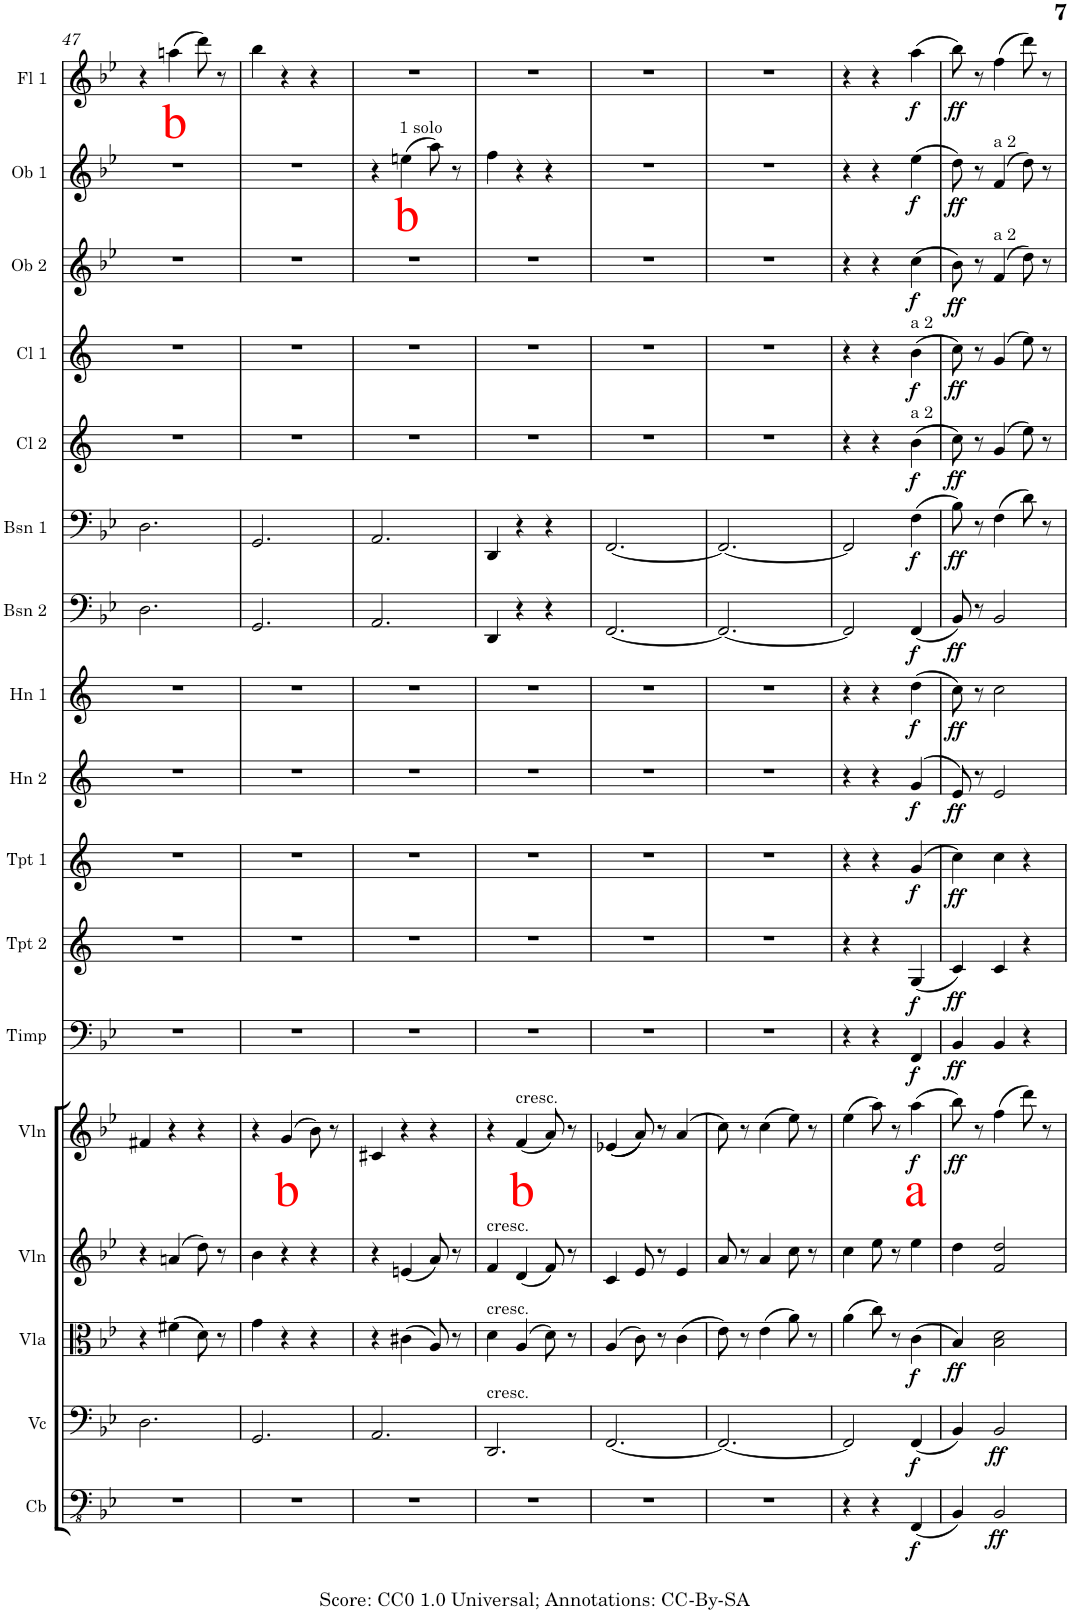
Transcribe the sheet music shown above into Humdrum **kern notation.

**kern	**dynam	**kern	**dynam	**kern	**dynam	**kern	**kern	**text	**dynam	**kern	**dynam	**kern	**dynam	**kern	**dynam	**kern	**dynam	**kern	**dynam	**kern	**dynam	**kern	**dynam	**kern	**dynam	**kern	**dynam	**kern	**dynam	**kern	**text	**dynam	**kern	**text	**dynam
*part17	*part17	*part16	*part16	*part15	*part15	*part14	*part13	*part13	*part13	*part12	*part12	*part11	*part11	*part10	*part10	*part9	*part9	*part8	*part8	*part7	*part7	*part6	*part6	*part5	*part5	*part4	*part4	*part3	*part3	*part2	*part2	*part2	*part1	*part1	*part1
*staff17	*staff17	*staff16	*staff16	*staff15	*staff15	*staff14	*staff13	*staff13	*staff13	*staff12	*staff12	*staff11	*staff11	*staff10	*staff10	*staff9	*staff9	*staff8	*staff8	*staff7	*staff7	*staff6	*staff6	*staff5	*staff5	*staff4	*staff4	*staff3	*staff3	*staff2	*staff2	*staff2	*staff1	*staff1	*staff1
*I"Contrabass	*	*I"Violoncello	*	*I"Viola	*	*I"Violin	*I"Violin	*	*	*I"Timpani	*	*I"Bb Trumpet 2	*	*I"Bb Trumpet 1	*	*I"Bb (basso) Horn 2	*	*I"Bb (basso) Horn 1	*	*I"Bassoon 2	*	*I"Bassoon 1	*	*I"Bb Clarinet 2	*	*I"Bb Clarinet 1	*	*I"Oboe 2	*	*I"Oboe 1	*	*	*I"Flute 1	*	*
*I'Cb	*	*I'Vc	*	*I'Vla	*	*I'Vln	*I'Vln	*	*	*I'Timp	*	*I'Tpt 2	*	*I'Tpt 1	*	*I'Hn 2	*	*I'Hn 1	*	*I'Bsn 2	*	*I'Bsn 1	*	*I'Cl 2	*	*I'Cl 1	*	*I'Ob 2	*	*I'Ob 1	*	*	*I'Fl 1	*	*
!!LO:PB:g=z
*clefFv4	*	*clefF4	*	*clefC3	*	*clefG2	*clefG2	*	*	*clefF4	*	*clefG2	*	*clefG2	*	*clefG2	*	*clefG2	*	*clefF4	*	*clefF4	*	*clefG2	*	*clefG2	*	*clefG2	*	*clefG2	*	*	*clefG2	*	*
*	*	*	*	*	*	*	*	*	*	*	*	*Trd1c2	*	*Trd1c2	*	*Trd8c14	*	*Trd8c14	*	*	*	*	*	*Trd1c2	*	*Trd1c2	*	*	*	*	*	*	*	*	*
*k[b-e-]	*	*k[b-e-]	*	*k[b-e-]	*	*k[b-e-]	*k[b-e-]	*	*	*k[b-e-]	*	*k[]	*	*k[]	*	*k[]	*	*k[]	*	*k[b-e-]	*	*k[b-e-]	*	*k[]	*	*k[]	*	*k[b-e-]	*	*k[b-e-]	*	*	*k[b-e-]	*	*
*M3/4	*	*M3/4	*	*M3/4	*	*M3/4	*M3/4	*	*	*M3/4	*	*M3/4	*	*M3/4	*	*M3/4	*	*M3/4	*	*M3/4	*	*M3/4	*	*M3/4	*	*M3/4	*	*M3/4	*	*M3/4	*	*	*M3/4	*	*
=47	=47	=47	=47	=47	=47	=47	=47	=47	=47	=47	=47	=47	=47	=47	=47	=47	=47	=47	=47	=47	=47	=47	=47	=47	=47	=47	=47	=47	=47	=47	=47	=47	=47	=47	=47
2.r	.	2.D\	.	4r	.	4r	4f#X/	.	.	2.r	.	2.r	.	2.r	.	2.r	.	2.r	.	2.D\	.	2.D\	.	2.r	.	2.r	.	2.r	.	2.r	.	.	4r	.	.
!	!	!	!	!	!	!	!	!	!	!	!	!	!	!	!	!	!	!	!	!	!	!	!	!	!	!	!	!	!	!	!	!	!	!LO:LY:b:color=#FF0000	!
.	.	.	.	(4f#X\	.	(4an/	4r	.	.	.	.	.	.	.	.	.	.	.	.	.	.	.	.	.	.	.	.	.	.	.	.	.	(4aan\	b	.
.	.	.	.	8d\)	.	8dd\)	4r	.	.	.	.	.	.	.	.	.	.	.	.	.	.	.	.	.	.	.	.	.	.	.	.	.	8ddd\)	.	.
.	.	.	.	8r	.	8r	.	.	.	.	.	.	.	.	.	.	.	.	.	.	.	.	.	.	.	.	.	.	.	.	.	.	8r	.	.
=48	=48	=48	=48	=48	=48	=48	=48	=48	=48	=48	=48	=48	=48	=48	=48	=48	=48	=48	=48	=48	=48	=48	=48	=48	=48	=48	=48	=48	=48	=48	=48	=48	=48	=48	=48
2.r	.	2.GG/	.	4g\	.	4b-\	4r	.	.	2.r	.	2.r	.	2.r	.	2.r	.	2.r	.	2.GG/	.	2.GG/	.	2.r	.	2.r	.	2.r	.	2.r	.	.	4bb-\	.	.
!	!	!	!	!	!	!	!	!LO:LY:b:color=#FF0000	!	!	!	!	!	!	!	!	!	!	!	!	!	!	!	!	!	!	!	!	!	!	!	!	!	!	!
.	.	.	.	4r	.	4r	(4g/	b	.	.	.	.	.	.	.	.	.	.	.	.	.	.	.	.	.	.	.	.	.	.	.	.	4r	.	.
.	.	.	.	4r	.	4r	8b-\)	.	.	.	.	.	.	.	.	.	.	.	.	.	.	.	.	.	.	.	.	.	.	.	.	.	4r	.	.
.	.	.	.	.	.	.	8r	.	.	.	.	.	.	.	.	.	.	.	.	.	.	.	.	.	.	.	.	.	.	.	.	.	.	.	.
=49	=49	=49	=49	=49	=49	=49	=49	=49	=49	=49	=49	=49	=49	=49	=49	=49	=49	=49	=49	=49	=49	=49	=49	=49	=49	=49	=49	=49	=49	=49	=49	=49	=49	=49	=49
2.r	.	2.AA/	.	4r	.	4r	4c#X/	.	.	2.r	.	2.r	.	2.r	.	2.r	.	2.r	.	2.AA/	.	2.AA/	.	2.r	.	2.r	.	2.r	.	4r	.	.	2.r	.	.
!	!	!	!	!	!	!	!	!	!	!	!	!	!	!	!	!	!	!	!	!	!	!	!	!	!	!	!	!	!	!LO:TX:a:t=1 solo	!	!	!	!	!
!	!	!	!	!	!	!	!	!	!	!	!	!	!	!	!	!	!	!	!	!	!	!	!	!	!	!	!	!	!	!	!LO:LY:b:color=#FF0000	!	!	!	!
.	.	.	.	(4c#X\	.	(4en/	4r	.	.	.	.	.	.	.	.	.	.	.	.	.	.	.	.	.	.	.	.	.	.	(4een\	b	.	.	.	.
.	.	.	.	8A/)	.	8a/)	4r	.	.	.	.	.	.	.	.	.	.	.	.	.	.	.	.	.	.	.	.	.	.	8aa\)	.	.	.	.	.
.	.	.	.	8r	.	8r	.	.	.	.	.	.	.	.	.	.	.	.	.	.	.	.	.	.	.	.	.	.	.	8r	.	.	.	.	.
=50	=50	=50	=50	=50	=50	=50	=50	=50	=50	=50	=50	=50	=50	=50	=50	=50	=50	=50	=50	=50	=50	=50	=50	=50	=50	=50	=50	=50	=50	=50	=50	=50	=50	=50	=50
!	!	!	!	!	!	!LO:TX:a:t=cresc.	!	!	!	!	!	!	!	!	!	!	!	!	!	!	!	!	!	!	!	!	!	!	!	!	!	!	!	!	!
!	!	!	!	!LO:TX:a:t=cresc.	!	!	!	!	!	!	!	!	!	!	!	!	!	!	!	!	!	!	!	!	!	!	!	!	!	!	!	!	!	!	!
!	!	!LO:TX:a:t=cresc.	!	!	!	!	!	!	!	!	!	!	!	!	!	!	!	!	!	!	!	!	!	!	!	!	!	!	!	!	!	!	!	!	!
2.r	.	2.DD/	.	4d\	.	4f/	4r	.	.	2.r	.	2.r	.	2.r	.	2.r	.	2.r	.	4DD/	.	4DD/	.	2.r	.	2.r	.	2.r	.	4ff\	.	.	2.r	.	.
!	!	!	!	!	!	!	!LO:TX:a:t=cresc.	!	!	!	!	!	!	!	!	!	!	!	!	!	!	!	!	!	!	!	!	!	!	!	!	!	!	!	!
!	!	!	!	!	!	!	!	!LO:LY:b:color=#FF0000	!	!	!	!	!	!	!	!	!	!	!	!	!	!	!	!	!	!	!	!	!	!	!	!	!	!	!
.	.	.	.	(4A/	.	(4d/	(4f/	b	.	.	.	.	.	.	.	.	.	.	.	4r	.	4r	.	.	.	.	.	.	.	4r	.	.	.	.	.
.	.	.	.	8d\)	.	8f/)	8a/)	.	.	.	.	.	.	.	.	.	.	.	.	4r	.	4r	.	.	.	.	.	.	.	4r	.	.	.	.	.
.	.	.	.	8r	.	8r	8r	.	.	.	.	.	.	.	.	.	.	.	.	.	.	.	.	.	.	.	.	.	.	.	.	.	.	.	.
=51	=51	=51	=51	=51	=51	=51	=51	=51	=51	=51	=51	=51	=51	=51	=51	=51	=51	=51	=51	=51	=51	=51	=51	=51	=51	=51	=51	=51	=51	=51	=51	=51	=51	=51	=51
2.r	.	[2.FF/	.	(4A/	.	4c/	((4e-X/	.	.	2.r	.	2.r	.	2.r	.	2.r	.	2.r	.	[2.FF/	.	[2.FF/	.	2.r	.	2.r	.	2.r	.	2.r	.	.	2.r	.	.
.	.	.	.	8c\)	.	8e-/	8a/))	.	.	.	.	.	.	.	.	.	.	.	.	.	.	.	.	.	.	.	.	.	.	.	.	.	.	.	.
.	.	.	.	8r	.	8r	8r	.	.	.	.	.	.	.	.	.	.	.	.	.	.	.	.	.	.	.	.	.	.	.	.	.	.	.	.
.	.	.	.	(4c\	.	4e-/	(4a/	.	.	.	.	.	.	.	.	.	.	.	.	.	.	.	.	.	.	.	.	.	.	.	.	.	.	.	.
=52	=52	=52	=52	=52	=52	=52	=52	=52	=52	=52	=52	=52	=52	=52	=52	=52	=52	=52	=52	=52	=52	=52	=52	=52	=52	=52	=52	=52	=52	=52	=52	=52	=52	=52	=52
2.r	.	2.FF/_	.	8e-\)	.	8a/	8cc\)	.	.	2.r	.	2.r	.	2.r	.	2.r	.	2.r	.	2.FF/_	.	2.FF/_	.	2.r	.	2.r	.	2.r	.	2.r	.	.	2.r	.	.
.	.	.	.	8r	.	8r	8r	.	.	.	.	.	.	.	.	.	.	.	.	.	.	.	.	.	.	.	.	.	.	.	.	.	.	.	.
.	.	.	.	(4e-\	.	4a/	(4cc\	.	.	.	.	.	.	.	.	.	.	.	.	.	.	.	.	.	.	.	.	.	.	.	.	.	.	.	.
.	.	.	.	8a\)	.	8cc\	8ee-\)	.	.	.	.	.	.	.	.	.	.	.	.	.	.	.	.	.	.	.	.	.	.	.	.	.	.	.	.
.	.	.	.	8r	.	8r	8r	.	.	.	.	.	.	.	.	.	.	.	.	.	.	.	.	.	.	.	.	.	.	.	.	.	.	.	.
=53	=53	=53	=53	=53	=53	=53	=53	=53	=53	=53	=53	=53	=53	=53	=53	=53	=53	=53	=53	=53	=53	=53	=53	=53	=53	=53	=53	=53	=53	=53	=53	=53	=53	=53	=53
4r	.	2FF/]	.	(4a\	.	4cc\	(4ee-\	.	.	4r	.	4r	.	4r	.	4r	.	4r	.	2FF/]	.	2FF/]	.	4r	.	4r	.	4r	.	4r	.	.	4r	.	.
4r	.	.	.	8cc\)	.	8ee-\	8aa\)	.	.	4r	.	4r	.	4r	.	4r	.	4r	.	.	.	.	.	4r	.	4r	.	4r	.	4r	.	.	4r	.	.
.	.	.	.	8r	.	8r	8r	.	.	.	.	.	.	.	.	.	.	.	.	.	.	.	.	.	.	.	.	.	.	.	.	.	.	.	.
!	!	!	!	!	!	!	!	!	!	!	!	!	!	!	!	!	!	!	!	!	!	!	!	!	!	!LO:TX:a:t=a 2	!	!	!	!	!	!	!	!	!
!	!	!	!	!	!	!	!	!	!	!	!	!	!	!	!	!	!	!	!	!	!	!	!	!LO:TX:a:t=a 2	!	!	!	!	!	!	!	!	!	!	!
!	!LO:DY:b	!	!LO:DY:b	!	!LO:DY:b	!	!	!LO:LY:b:color=#FF0000	!LO:DY:b	!	!LO:DY:b	!	!LO:DY:b	!	!LO:DY:b	!	!LO:DY:b	!	!LO:DY:b	!	!LO:DY:b	!	!LO:DY:b	!	!LO:DY:b	!	!LO:DY:b	!	!LO:DY:b	!	!	!LO:DY:b	!	!	!LO:DY:b
(4FFF/	f	(4FF/	f	(4c\	f	4ee-\	(4aa\	a	f	4FF/	f	(4G/	f	(4g/	f	(>4g/	f	(>4dd\	f	(4FF/	f	(4F\	f	(4b\	f	(4b\	f	(4cc\	f	(4ee-\	.	f	(4aa\	.	f
=54	=54	=54	=54	=54	=54	=54	=54	=54	=54	=54	=54	=54	=54	=54	=54	=54	=54	=54	=54	=54	=54	=54	=54	=54	=54	=54	=54	=54	=54	=54	=54	=54	=54	=54	=54
!	!	!	!	!	!LO:DY:b	!	!	!	!LO:DY:b	!	!LO:DY:b	!	!LO:DY:b	!	!LO:DY:b	!	!LO:DY:b	!	!LO:DY:b	!	!LO:DY:b	!	!LO:DY:b	!	!LO:DY:b	!	!LO:DY:b	!	!LO:DY:b	!	!	!LO:DY:b	!	!	!LO:DY:b
4BBB-/)	.	4BB-/)	.	4B-/)	ff	4dd\	8bb-\)	.	ff	4BB-/	ff	4c/)	ff	4cc\)	ff	8e/)	ff	8cc\)	ff	8BB-/)	ff	8B-\)	ff	8cc\)	ff	8cc\)	ff	8b-\)	ff	8dd\)	.	ff	8bb-\)	.	ff
.	.	.	.	.	.	.	8r	.	.	.	.	.	.	.	.	8r	.	8r	.	8r	.	8r	.	8r	.	8r	.	8r	.	8r	.	.	8r	.	.
!	!	!	!	!	!	!	!	!	!	!	!	!	!	!	!	!	!	!	!	!	!	!	!	!	!	!	!	!	!	!LO:TX:a:t=a 2	!	!	!	!	!
!	!	!	!	!	!	!	!	!	!	!	!	!	!	!	!	!	!	!	!	!	!	!	!	!	!	!	!	!LO:TX:a:t=a 2	!	!	!	!	!	!	!
!	!LO:DY:b	!	!LO:DY:b	!	!	!	!	!	!	!	!	!	!	!	!	!	!	!	!	!	!	!	!	!	!	!	!	!	!	!	!	!	!	!	!
2BBB-/	ff	2BB-/	ff	2B-\ 2d\	.	2f/ 2dd/	(4ff\	.	.	4BB-/	.	4c/	.	4cc\	.	2e/	.	2cc\	.	2BB-/	.	(4F\	.	(4g/	.	(4g/	.	(4f/	.	(4f/	.	.	(4ff\	.	.
.	.	.	.	.	.	.	8ddd\)	.	.	4r	.	4r	.	4r	.	.	.	.	.	.	.	8d\)	.	8ee\)	.	8ee\)	.	8dd\)	.	8dd\)	.	.	8ddd\)	.	.
.	.	.	.	.	.	.	8r	.	.	.	.	.	.	.	.	.	.	.	.	.	.	8r	.	8r	.	8r	.	8r	.	8r	.	.	8r	.	.
=	=	=	=	=	=	=	=	=	=	=	=	=	=	=	=	=	=	=	=	=	=	=	=	=	=	=	=	=	=	=	=	=	=	=	=
*-	*-	*-	*-	*-	*-	*-	*-	*-	*-	*-	*-	*-	*-	*-	*-	*-	*-	*-	*-	*-	*-	*-	*-	*-	*-	*-	*-	*-	*-	*-	*-	*-	*-	*-	*-
